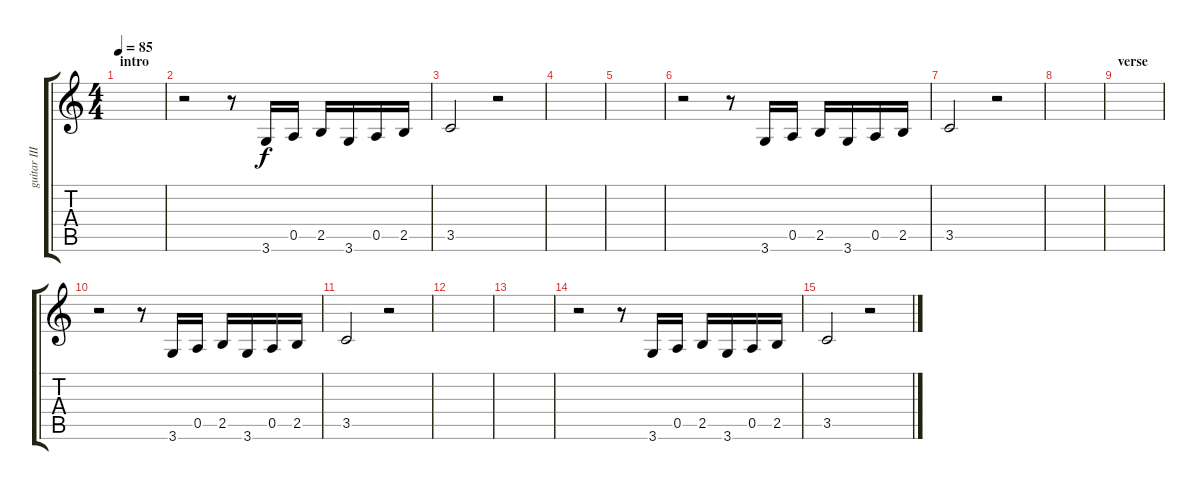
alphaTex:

\track ("guitar III" "guitar III") {instrument distortionguitar}
\staff {score tabs}
\tuning (E4 B3 G3 D3 A2 E2) {hide}
\ts (4 4)
\section ("" "intro")
\tempo 85
\clef g2
\ks c
|
r.2 r.8 3.6.16 0.5.16 2.5.16 3.6.16 0.5.16 2.5.16 |
3.5.2 r.2 |
|
|
r.2 r.8 3.6.16 0.5.16 2.5.16 3.6.16 0.5.16 2.5.16 |
3.5.2 r.2 |
|
\section ("" "verse")
|
r.2 r.8 3.6.16 0.5.16 2.5.16 3.6.16 0.5.16 2.5.16 |
3.5.2 r.2 |
|
|
r.2 r.8 3.6.16 0.5.16 2.5.16 3.6.16 0.5.16 2.5.16 |
3.5.2 r.2
